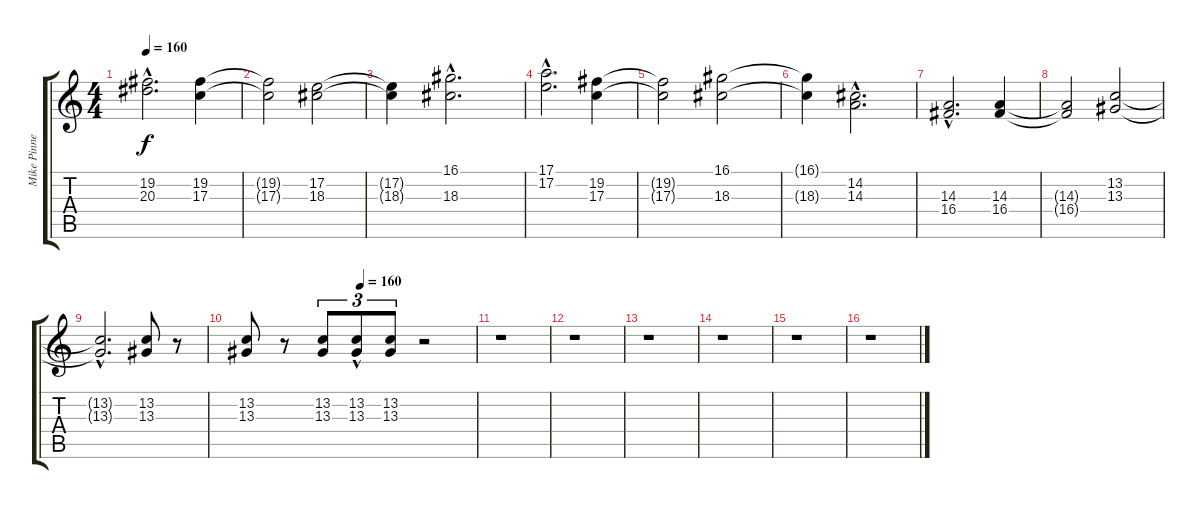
\track ("Mike Pinnella (Strings)" "Mike Pinne") {instrument synthstrings1}
\staff {score tabs}
\tuning (E4 B3 G3 D3 A2 D2) {hide}
\ts (4 4)
\tempo 160
\clef g2
\ks c
(19.2{hac} 20.3{hac}).2{d dy f} (19.2 17.3).4 |
(19.2{t} 17.3{t}).2 (17.2 18.3).2 |
(17.2{t} 18.3{t}).4 (16.1{hac} 18.3{hac}).2{d} |
(17.1{hac} 17.2{hac}).2{d} (19.2 17.3).4 |
(19.2{t} 17.3{t}).2 (16.1 18.3).2 |
(16.1{t} 18.3{t}).4 (14.2{hac} 14.3{hac}).2{d} |
(14.3{hac} 16.4{hac}).2{d} (14.3 16.4).4 |
(14.3{t} 16.4{t}).2 (13.2 13.3).2 |
(13.2{hac t} 13.3{hac t}).2{d} (13.2 13.3).8 r.8 |
\tempo (160 0.5)
(13.2 13.3).8 r.8 (13.2 13.3).8{tu (3 2)} (13.2{hac} 13.3).8{tu (3 2)} (13.2 13.3).8{tu (3 2)} r.2 |
r.1 |
r.1 |
r.1 |
r.1 |
r.1 |
r.1
